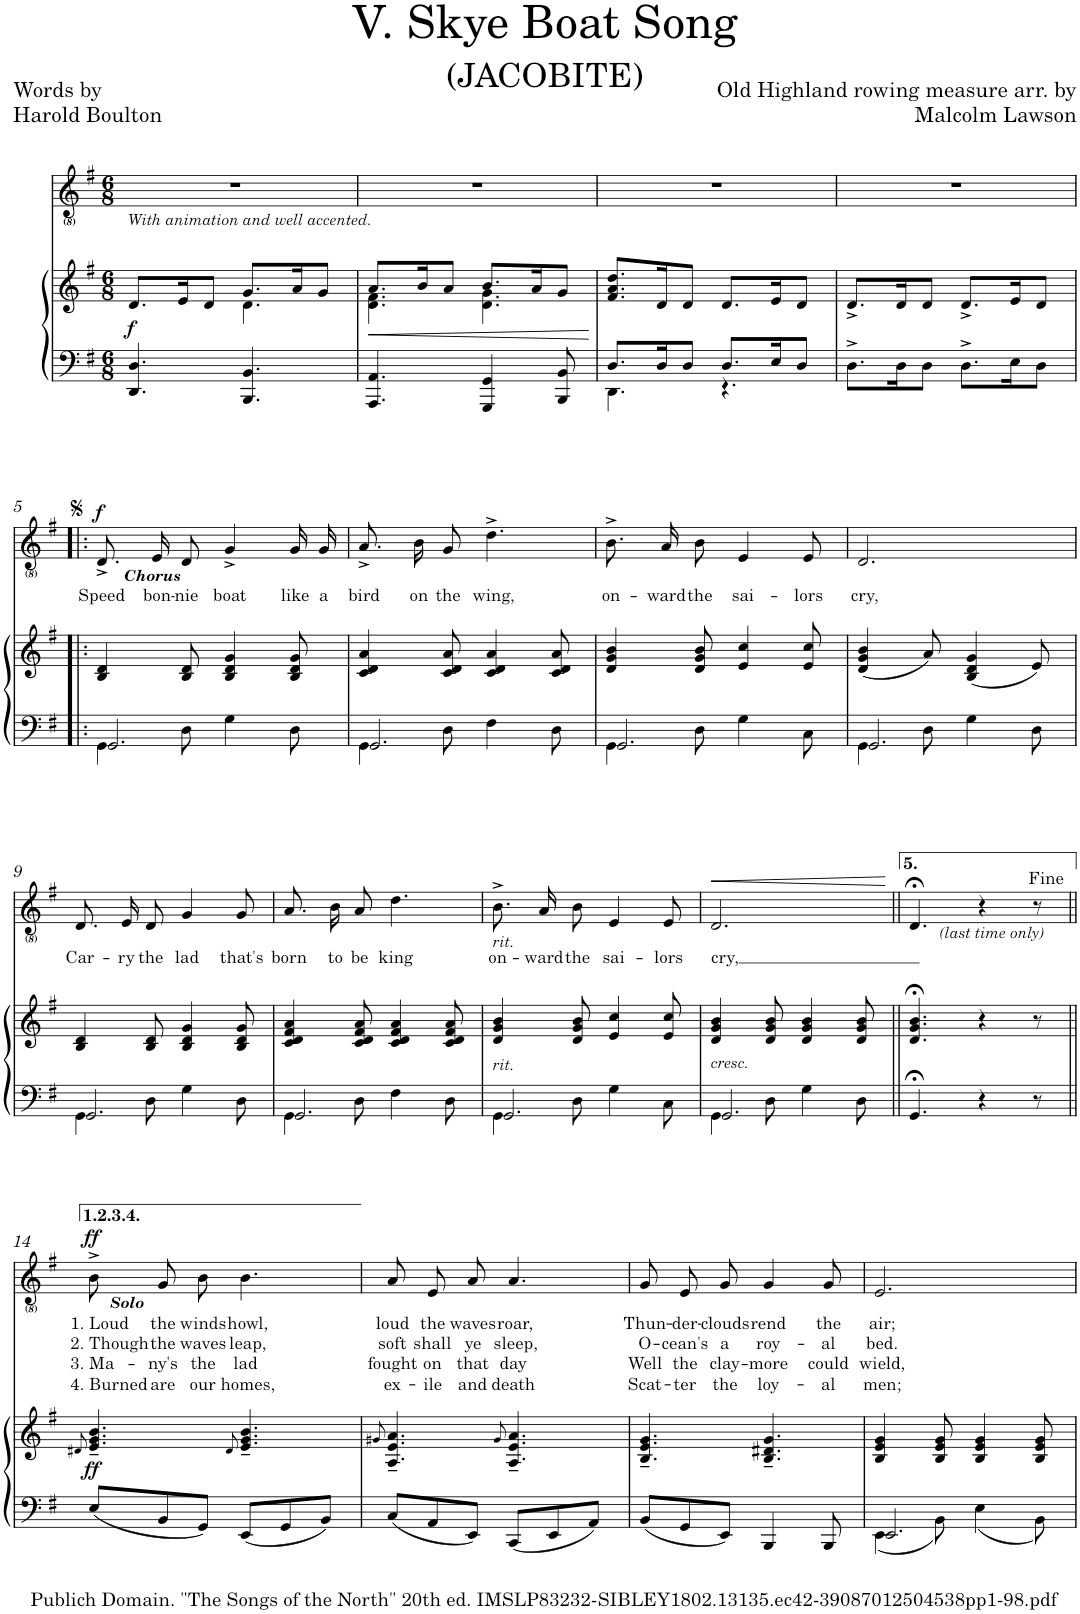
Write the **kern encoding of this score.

**kern	**kern	**dynam	**kern	**text	**text	**text	**text	**dynam
*part2	*part2	*part2	*part1	*part1	*part1	*part1	*part1	*part1
*staff3	*staff2	*staff2/3	*staff1	*staff1	*staff1	*staff1	*staff1	*staff1
*I"Piano	*	*	*I"Voice	*	*	*	*	*
*I'Pno	*	*	*	*	*	*	*	*
*clefF4	*clefG2	*	*clefG2	*	*	*	*	*
*k[f#]	*k[f#]	*	*k[f#]	*	*	*	*	*
*M6/8	*M6/8	*	*M6/8	*	*	*	*	*
=1	=1	=1	=1	=1	=1	=1	=1	=1
*	*^	*	*	*	*	*	*	*
!	!	!	!	!LO:TX:b:i:t=With animation and well accented.	!	!	!	!	!
!	!	!	!LO:DY:b	!	!	!	!	!	!
4.DD/ 4.D/	8.d/L	4.ryy	f	2.r	.	.	.	.	.
.	16e/K	.	.	.	.	.	.	.	.
.	8d/J	.	.	.	.	.	.	.	.
4.BBB/ 4.BB/	8.g/L	4.d\	.	.	.	.	.	.	.
.	16a/K	.	.	.	.	.	.	.	.
.	8g/J	.	.	.	.	.	.	.	.
=2	=2	=2	=2	=2	=2	=2	=2	=2	=2
!	!	!	!LO:HP:b	!	!	!	!	!	!
4.AAA/ 4.AA/	8.a/L	4.d\ 4.f#\	<	2.r	.	.	.	.	.
.	16b/K	.	.	.	.	.	.	.	.
.	8a/J	.	.	.	.	.	.	.	.
4GGG/ 4GG/	8.b/L	4.d\ 4.g\	.	.	.	.	.	.	.
.	16a/K	.	.	.	.	.	.	.	.
8BBB/ 8BB/	8g/J	.	.	.	.	.	.	.	.
*	*v	*v	*	*	*	*	*	*	*
.	.	[	.	.	.	.	.	.
=3	=3	=3	=3	=3	=3	=3	=3	=3
*^	*	*	*	*	*	*	*	*
8.D/L	4.DD\	8.f#/ 8.a/ 8.dd/L	.	2.r	.	.	.	.	.
16D/K	.	16d/K	.	.	.	.	.	.	.
8D/J	.	8d/J	.	.	.	.	.	.	.
8.D/L	4.r	8.d/L	.	.	.	.	.	.	.
16E/K	.	16e/K	.	.	.	.	.	.	.
8D/J	.	8d/J	.	.	.	.	.	.	.
*v	*v	*	*	*	*	*	*	*	*
=4	=4	=4	=4	=4	=4	=4	=4	=4
8.D^\L	8.d^/L	.	2.r	.	.	.	.	.
16D\K	16d/K	.	.	.	.	.	.	.
8D\J	8d/J	.	.	.	.	.	.	.
8.D^\L	8.d^/L	.	.	.	.	.	.	.
16E\K	16e/K	.	.	.	.	.	.	.
8D\J	8d/J	.	.	.	.	.	.	.
!!LO:LB:g=z
=5!|:	=5!|:	=5!|:	=5!|:	=5!|:	=5!|:	=5!|:	=5!|:	=5!|:
*^	*	*	*	*	*	*	*	*
!	!	!	!	!LO:TX:b:Bi:t=Chorus	!	!	!	!	!
!	!	!	!	!	!LO:LY:b	!	!	!	!LO:DY:a
2.GG/	4GG\	4B/ 4d/	.	8.d^/L	Speed	.	.	.	f
!	!	!	!	!	!LO:LY:b	!	!	!	!
.	.	.	.	16e/K	bon-	.	.	.	.
!	!	!	!	!	!LO:LY:b	!	!	!	!
.	8D\	8B/ 8d/	.	8d/J	-nie	.	.	.	.
!	!	!	!	!	!LO:LY:b	!	!	!	!
.	4G\	4B/ 4d/ 4g/	.	4g^/	boat	.	.	.	.
!	!	!	!	!	!LO:LY:b	!	!	!	!
.	8D\	8B/ 8d/ 8g/	.	16g/LL	like	.	.	.	.
!	!	!	!	!	!LO:LY:b	!	!	!	!
.	.	.	.	16g/JJ	a	.	.	.	.
=6	=6	=6	=6	=6	=6	=6	=6	=6	=6
!	!	!	!	!	!LO:LY:b	!	!	!	!
2.GG/	4GG\	4c/ 4d/ 4a/	.	8.a^/L	bird	.	.	.	.
!	!	!	!	!	!LO:LY:b	!	!	!	!
.	.	.	.	16b/K	on	.	.	.	.
!	!	!	!	!	!LO:LY:b	!	!	!	!
.	8D\	8c/ 8d/ 8a/	.	8g/J	the	.	.	.	.
!	!	!	!	!	!LO:LY:b	!	!	!	!
.	4F#\	4c/ 4d/ 4a/	.	4.dd^\	wing,	.	.	.	.
.	8D\	8c/ 8d/ 8a/	.	.	.	.	.	.	.
=7	=7	=7	=7	=7	=7	=7	=7	=7	=7
!	!	!	!	!	!LO:LY:b	!	!	!	!
2.GG/	4GG\	4d/ 4g/ 4b/	.	8.b^\L	on-	.	.	.	.
!	!	!	!	!	!LO:LY:b	!	!	!	!
.	.	.	.	16a\K	-ward	.	.	.	.
!	!	!	!	!	!LO:LY:b	!	!	!	!
.	8D\	8d/ 8g/ 8b/	.	8b\J	the	.	.	.	.
!	!	!	!	!	!LO:LY:b	!	!	!	!
.	4G\	4e/ 4cc/	.	4e/	sai-	.	.	.	.
!	!	!	!	!	!LO:LY:b	!	!	!	!
.	8C\	8e/ 8cc/	.	8e/	-lors	.	.	.	.
=8	=8	=8	=8	=8	=8	=8	=8	=8	=8
!	!	!	!	!	!LO:LY:b	!	!	!	!
2.GG/	4GG\	(4d/ 4g/ 4b/	.	2.d/	cry,	.	.	.	.
.	8D\	8a/)	.	.	.	.	.	.	.
.	4G\	(4B/ 4d/ 4g/	.	.	.	.	.	.	.
.	8D\	8e/)	.	.	.	.	.	.	.
!!LO:LB:g=z
=9	=9	=9	=9	=9	=9	=9	=9	=9	=9
!	!	!	!	!	!LO:LY:b	!	!	!	!
2.GG/	4GG\	4B/ 4d/	.	8.d/L	Car-	.	.	.	.
!	!	!	!	!	!LO:LY:b	!	!	!	!
.	.	.	.	16e/K	-ry	.	.	.	.
!	!	!	!	!	!LO:LY:b	!	!	!	!
.	8D\	8B/ 8d/	.	8d/J	the	.	.	.	.
!	!	!	!	!	!LO:LY:b	!	!	!	!
.	4G\	4B/ 4d/ 4g/	.	4g/	lad	.	.	.	.
!	!	!	!	!	!LO:LY:b	!	!	!	!
.	8D\	8B/ 8d/ 8g/	.	8g/	that's	.	.	.	.
=10	=10	=10	=10	=10	=10	=10	=10	=10	=10
!	!	!	!	!	!LO:LY:b	!	!	!	!
2.GG/	4GG\	4c/ 4d/ 4f#/ 4a/	.	8.a/L	born	.	.	.	.
!	!	!	!	!	!LO:LY:b	!	!	!	!
.	.	.	.	16b/K	to	.	.	.	.
!	!	!	!	!	!LO:LY:b	!	!	!	!
.	8D\	8c/ 8d/ 8f#/ 8a/	.	8a/J	be	.	.	.	.
!	!	!	!	!	!LO:LY:b	!	!	!	!
.	4F#\	4c/ 4d/ 4f#/ 4a/	.	4.dd\	king	.	.	.	.
.	8D\	8c/ 8d/ 8f#/ 8a/	.	.	.	.	.	.	.
=11	=11	=11	=11	=11	=11	=11	=11	=11	=11
!	!	!	!	!LO:TX:b:i:t=rit.	!	!	!	!	!
!	!	!LO:TX:b:i:t=rit.	!	!	!	!	!	!	!
!	!	!	!	!	!LO:LY:b	!	!	!	!
2.GG/	4GG\	4d/ 4g/ 4b/	.	8.b^\L	on-	.	.	.	.
!	!	!	!	!	!LO:LY:b	!	!	!	!
.	.	.	.	16a\K	-ward	.	.	.	.
!	!	!	!	!	!LO:LY:b	!	!	!	!
.	8D\	8d/ 8g/ 8b/	.	8b\J	the	.	.	.	.
!	!	!	!	!	!LO:LY:b	!	!	!	!
.	4G\	4e/ 4cc/	.	4e/	sai-	.	.	.	.
!	!	!	!	!	!LO:LY:b	!	!	!	!
.	8C\	8e/ 8cc/	.	8e/	-lors	.	.	.	.
=12	=12	=12	=12	=12	=12	=12	=12	=12	=12
!	!	!LO:TX:b:i:t=cresc.	!	!	!	!	!	!	!
!	!	!	!	!	!LO:LY:b	!	!	!	!LO:HP:b
2.GG/	4GG\	4d/ 4g/ 4b/	.	2.d/	cry,	.	.	.	<
.	8D\	8d/ 8g/ 8b/	.	.	.	.	.	.	.
.	4G\	4d/ 4g/ 4b/	.	.	.	.	.	.	.
.	8D\	8d/ 8g/ 8b/	.	.	.	.	.	.	.
*v	*v	*	*	*	*	*	*	*	*
.	.	.	.	.	.	.	.	[
=13||	=13||	=13||	=13||	=13||	=13||	=13||	=13||	=13||
4.GG;</	4.d/;< 4.g/;< 4.b/;<	.	4.d;</	.	.	.	.	.
!	!	!	!LO:TX:b:i:t=(last time only)	!	!	!	!	!
4r	4r	.	4r	.	.	.	.	.
8r	8r	.	8r	.	.	.	.	.
!!LO:LB:g=z
=14||	=14||	=14||	=14||	=14||	=14||	=14||	=14||	=14||
.	8qd#X/	.	.	.	.	.	.	.
!	!	!	!LO:TX:b:Bi:t=Solo	!	!	!	!	!
!	!	!LO:DY:b	!	!LO:LY:b	!LO:LY:b	!LO:LY:b	!LO:LY:b	!LO:DY:a
8E/L	4.e/~ 4.g/~ 4.b/~	ff	8b^\L	1. Loud	2. Though	3. Ma-	4. Burned	ff
!	!	!	!	!LO:LY:b	!LO:LY:b	!LO:LY:b	!LO:LY:b	!
8BB/	.	.	8g\	the	the	-ny's	are	.
!	!	!	!	!LO:LY:b	!LO:LY:b	!LO:LY:b	!LO:LY:b	!
8GG/J	.	.	8b\J	winds	waves	the	our	.
.	8qd#/	.	.	.	.	.	.	.
!	!	!	!	!LO:LY:b	!LO:LY:b	!LO:LY:b	!LO:LY:b	!
8EE/L	4.e/~ 4.g/~ 4.b/~	.	4.b\	howl,	leap,	lad	homes,	.
8GG/	.	.	.	.	.	.	.	.
8BB/J	.	.	.	.	.	.	.	.
=15	=15	=15	=15	=15	=15	=15	=15	=15
.	8qg#X/	.	.	.	.	.	.	.
!	!	!	!	!LO:LY:b	!LO:LY:b	!LO:LY:b	!LO:LY:b	!
8C/L	4.A/~ 4.e/~ 4.a/~	.	8a/L	loud	soft	fought	ex-	.
!	!	!	!	!LO:LY:b	!LO:LY:b	!LO:LY:b	!LO:LY:b	!
8AA/	.	.	8e/	the	shall	on	-ile	.
!	!	!	!	!LO:LY:b	!LO:LY:b	!LO:LY:b	!LO:LY:b	!
8EE/J	.	.	8a/J	waves	ye	that	and	.
.	8qg#/	.	.	.	.	.	.	.
!	!	!	!	!LO:LY:b	!LO:LY:b	!LO:LY:b	!LO:LY:b	!
8CC/L	4.A/~ 4.e/~ 4.a/~	.	4.a/	roar,	sleep,	day	death	.
8EE/	.	.	.	.	.	.	.	.
8AA/J	.	.	.	.	.	.	.	.
=16	=16	=16	=16	=16	=16	=16	=16	=16
!	!	!	!	!LO:LY:b	!LO:LY:b	!LO:LY:b	!LO:LY:b	!
8BB/L	4.B/~ 4.e/~ 4.g/~	.	8g/L	Thun-	O-	Well	Scat-	.
!	!	!	!	!LO:LY:b	!LO:LY:b	!LO:LY:b	!LO:LY:b	!
8GG/	.	.	8e/	-der-	-cean's	the	-ter	.
!	!	!	!	!LO:LY:b	!LO:LY:b	!LO:LY:b	!LO:LY:b	!
8EE/J	.	.	8g/J	-clouds	a	clay-	the	.
!	!	!	!	!LO:LY:b	!LO:LY:b	!LO:LY:b	!LO:LY:b	!
4BBB/	4.B/~ 4.d#X/~ 4.g/~	.	4g/	rend	roy-	-more	loy-	.
!	!	!	!	!LO:LY:b	!LO:LY:b	!LO:LY:b	!LO:LY:b	!
8BBB/	.	.	8g/	the	-al	could	-al	.
=17	=17	=17	=17	=17	=17	=17	=17	=17
*^	*	*	*	*	*	*	*	*
!	!	!	!	!	!LO:LY:b	!LO:LY:b	!LO:LY:b	!LO:LY:b	!
2.EE/	4EE\	4B/ 4e/ 4g/	.	2.e/	air;	bed.	wield,	men;	.
.	8BB\	8B/ 8e/ 8g/	.	.	.	.	.	.	.
.	4E\	4B/ 4e/ 4g/	.	.	.	.	.	.	.
.	8BB\	8B/ 8e/ 8g/	.	.	.	.	.	.	.
*v	*v	*	*	*	*	*	*	*	*
=	=	=	=	=	=	=	=	=
*-	*-	*-	*-	*-	*-	*-	*-	*-
